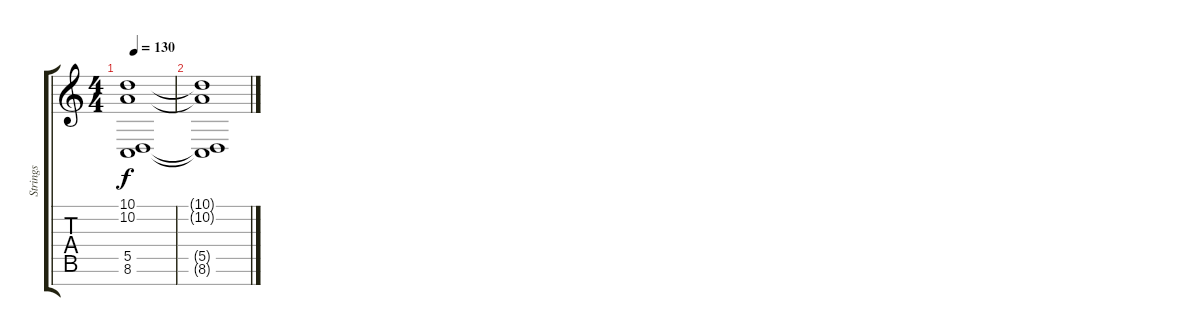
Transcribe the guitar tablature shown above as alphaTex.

\track ("Strings" "Strings") {instrument synthstrings1}
\staff {score tabs}
\tuning (E4 B3 G3 D3 A2 E2 B1) {hide}
\ts (4 4)
\tempo 130
\clef g2
\ks c
(10.1{t} 10.2{t} 5.5{t} 8.6{t}).1{dy f} |
(10.1{t} 10.2{t} 5.5{t} 8.6{t}).1
